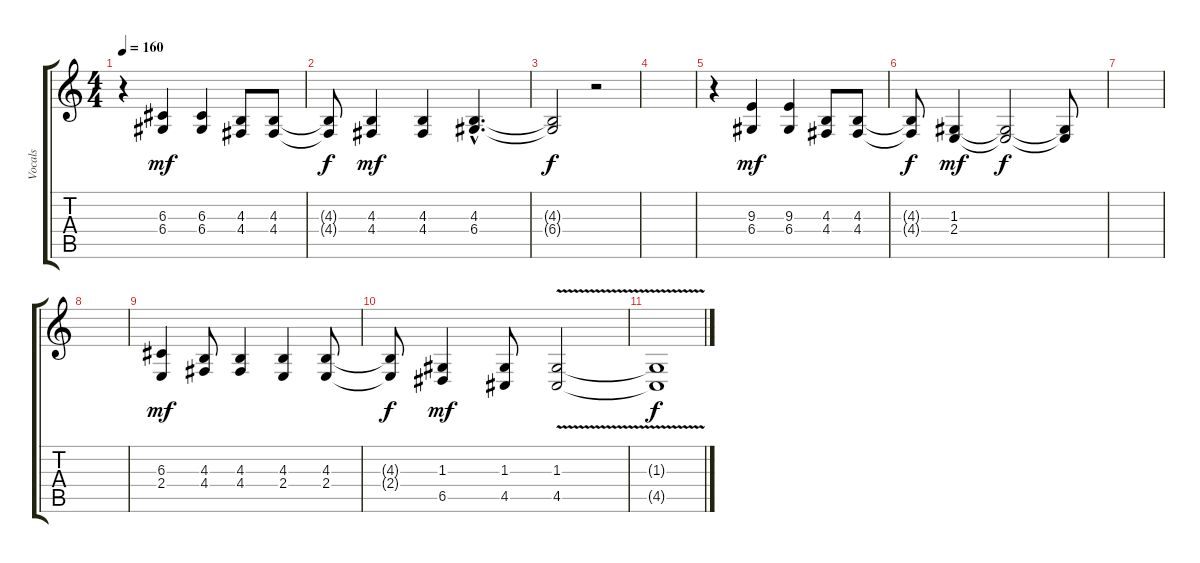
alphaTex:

\track ("Vocals" "Vocals") {instrument choiraahs}
\staff {score tabs}
\tuning (E4 B3 G3 D3 A2 E2) {hide}
\ts (4 4)
\tempo 160
\clef g2
\ks c
r.4{dy mf} (6.3 6.4).4 (6.3 6.4).4 (4.3 4.4).8 (4.3 4.4).8 |
(4.3{t} 4.4{t}).8{dy f} (4.3 4.4).4{dy mf} (4.3 4.4).4 (4.3{hac} 6.4{hac}).4{d} |
(4.3{t} 6.4{t}).2{dy f} r.2 |
|
r.4 (9.3 6.4).4{dy mf} (9.3 6.4).4 (4.3 4.4).8 (4.3 4.4).8 |
(4.3{t} 4.4{t}).8{dy f} (1.3 2.4).4{dy mf} (1.3{t} 2.4{t}).2{dy f} (1.3{t} 2.4{t}).8 |
|
|
(6.3 2.4).4{dy mf} (4.3 4.4).8 (4.3 4.4).4 (4.3 2.4).4 (4.3 2.4).8 |
(4.3{t} 2.4{t}).8{dy f} (1.3 6.5).4{dy mf} (1.3 4.5).8 (1.3 4.5{v}).2 |
(1.3{t} 4.5{t}).1{dy f}
